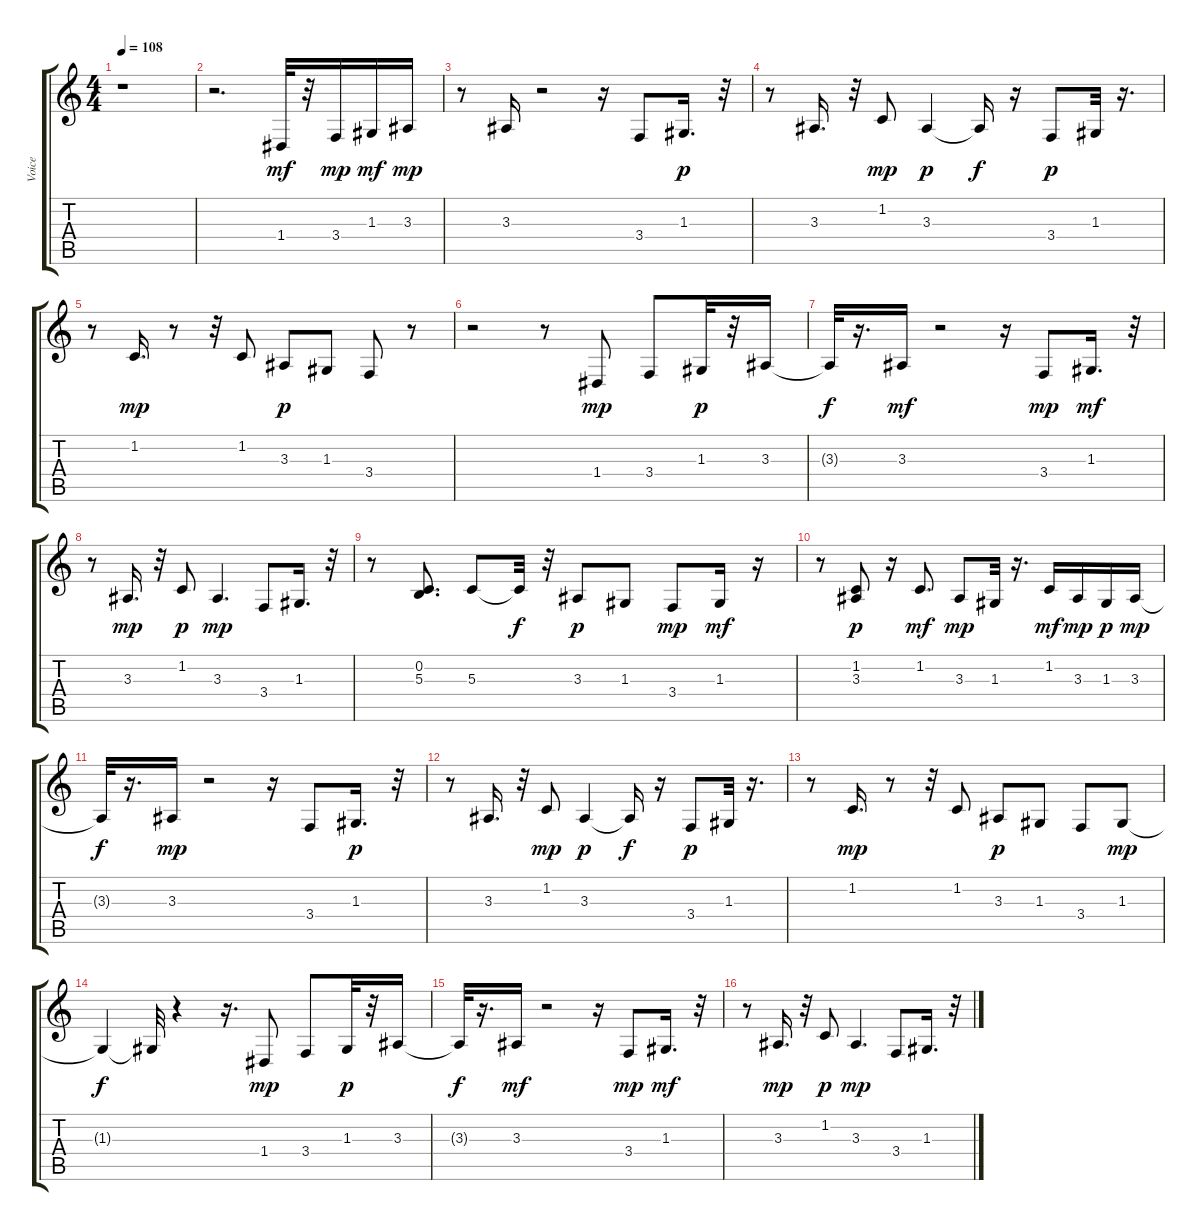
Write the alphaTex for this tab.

\track ("Voice" "Voice") {instrument synthvoice}
\staff {score tabs}
\tuning (E4 B3 G3 D3 A2 E2) {hide}
\ts (4 4)
\tempo 108
\clef g2
\ks c
r.1{dy mf} |
r.2{d} 1.4.32 r.32 3.4.16{dy mp} 1.3.16{dy mf} 3.3.16{dy mp} |
r.8 3.3.16 r.2 r.16 3.4.8 1.3.16{d dy p} r.32 |
r.8 3.3.16{d} r.32 1.2.8{dy mp} 3.3.4{dy p} 3.3{t}.16{dy f} r.16 3.4.8{dy p} 1.3.32 r.16{d} |
r.8 1.2.16{d dy mp} r.8 r.32 1.2.8 3.3.8{dy p} 1.3.8 3.4.8 r.8 |
r.2 r.8 1.4.8{dy mp} 3.4.8 1.3.32{dy p} r.32 3.3.16 |
3.3{t}.32{dy f} r.16{d} 3.3.16{dy mf} r.2 r.16 3.4.8{dy mp} 1.3.16{d dy mf} r.32 |
r.8 3.3.16{d dy mp} r.32 1.2.8{dy p} 3.3.4{d dy mp} 3.4.8 1.3.16{d} r.32 |
r.8 (0.2 5.3).8{d} 5.3.8 5.3{t}.32{dy f} r.32 3.3.8{dy p} 1.3.8 3.4.8{dy mp} 1.3.16{dy mf} r.16 |
r.8 (1.2 3.3).8{dy p} r.16 1.2.8{d dy mf} 3.3.8{dy mp} 1.3.32 r.16{d} 1.2.16{dy mf} 3.3.16{dy mp} 1.3.16{dy p} 3.3.16{dy mp} |
3.3{t}.32{dy f} r.16{d} 3.3.16{dy mp} r.2 r.16 3.4.8 1.3.16{d dy p} r.32 |
r.8 3.3.16{d} r.32 1.2.8{dy mp} 3.3.4{dy p} 3.3{t}.16{dy f} r.16 3.4.8{dy p} 1.3.32 r.16{d} |
r.8 1.2.16{d dy mp} r.8 r.32 1.2.8 3.3.8{dy p} 1.3.8 3.4.8 1.3.8{dy mp} |
1.3{t}.4{dy f} 1.3{t}.32 r.4 r.16{d} 1.4.8{dy mp} 3.4.8 1.3.32{dy p} r.32 3.3.16 |
3.3{t}.32{dy f} r.16{d} 3.3.16{dy mf} r.2 r.16 3.4.8{dy mp} 1.3.16{d dy mf} r.32 |
r.8 3.3.16{d dy mp} r.32 1.2.8{dy p} 3.3.4{d dy mp} 3.4.8 1.3.16{d} r.32
